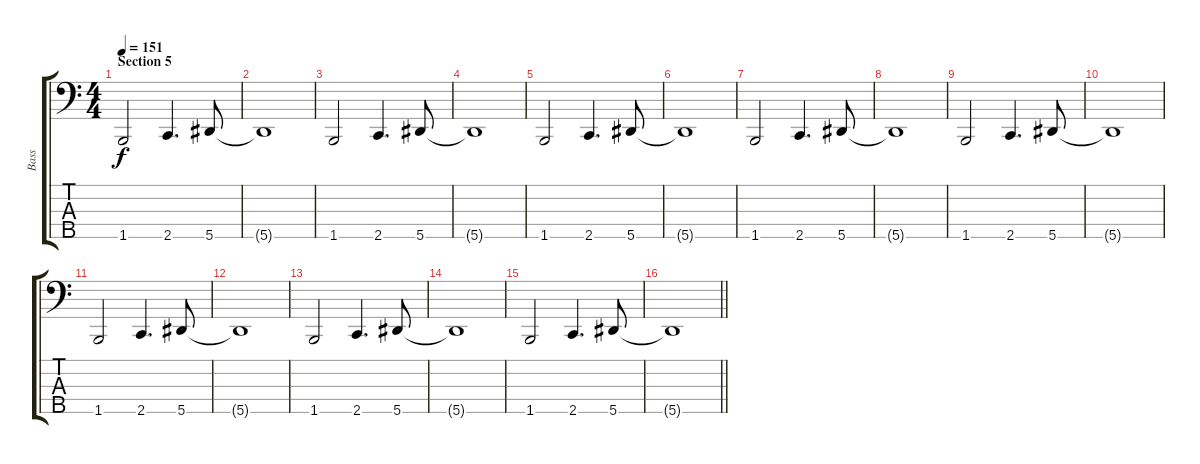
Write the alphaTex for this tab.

\track ("Bass" "Bass") {instrument electricbassfinger}
\staff {score tabs}
\tuning (Gb2 Db2 Ab1 Eb1 Bb0) {hide}
\ts (4 4)
\section ("" "Section 5")
\tempo 151
\clef f4
\ks c
1.5.2{dy f} 2.5.4{d} 5.5.8 |
5.5{t}.1 |
1.5.2 2.5.4{d} 5.5.8 |
5.5{t}.1 |
1.5.2 2.5.4{d} 5.5.8 |
5.5{t}.1 |
1.5.2 2.5.4{d} 5.5.8 |
5.5{t}.1 |
1.5.2 2.5.4{d} 5.5.8 |
5.5{t}.1 |
1.5.2 2.5.4{d} 5.5.8 |
5.5{t}.1 |
1.5.2 2.5.4{d} 5.5.8 |
5.5{t}.1 |
1.5.2 2.5.4{d} 5.5.8 |
\barLineRight lightlight
5.5{t}.1
